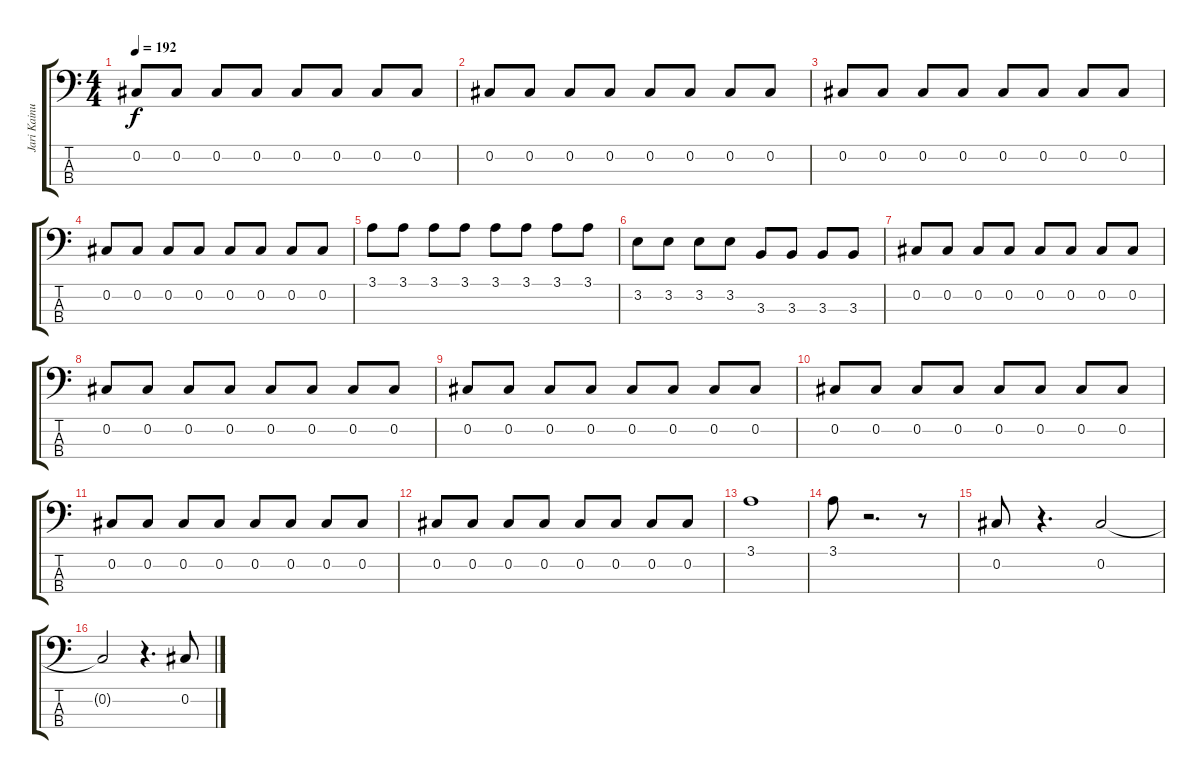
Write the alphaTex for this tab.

\track ("Jari Kainulainen" "Jari Kainu") {instrument fretlessbass}
\staff {score tabs}
\tuning (Gb2 Db2 Ab1 Eb1) {hide}
\ts (4 4)
\tempo 192
\clef f4
\ks c
0.2.8{dy f} 0.2.8 0.2.8 0.2.8 0.2.8 0.2.8 0.2.8 0.2.8 |
0.2.8 0.2.8 0.2.8 0.2.8 0.2.8 0.2.8 0.2.8 0.2.8 |
0.2.8 0.2.8 0.2.8 0.2.8 0.2.8 0.2.8 0.2.8 0.2.8 |
0.2.8 0.2.8 0.2.8 0.2.8 0.2.8 0.2.8 0.2.8 0.2.8 |
3.1.8 3.1.8 3.1.8 3.1.8 3.1.8 3.1.8 3.1.8 3.1.8 |
3.2.8 3.2.8 3.2.8 3.2.8 3.3.8 3.3.8 3.3.8 3.3.8 |
0.2.8 0.2.8 0.2.8 0.2.8 0.2.8 0.2.8 0.2.8 0.2.8 |
0.2.8 0.2.8 0.2.8 0.2.8 0.2.8 0.2.8 0.2.8 0.2.8 |
0.2.8 0.2.8 0.2.8 0.2.8 0.2.8 0.2.8 0.2.8 0.2.8 |
0.2.8 0.2.8 0.2.8 0.2.8 0.2.8 0.2.8 0.2.8 0.2.8 |
0.2.8 0.2.8 0.2.8 0.2.8 0.2.8 0.2.8 0.2.8 0.2.8 |
0.2.8 0.2.8 0.2.8 0.2.8 0.2.8 0.2.8 0.2.8 0.2.8 |
3.1.1 |
3.1.8 r.2{d} r.8 |
0.2.8 r.4{d} 0.2.2 |
0.2{t}.2 r.4{d} 0.2.8
